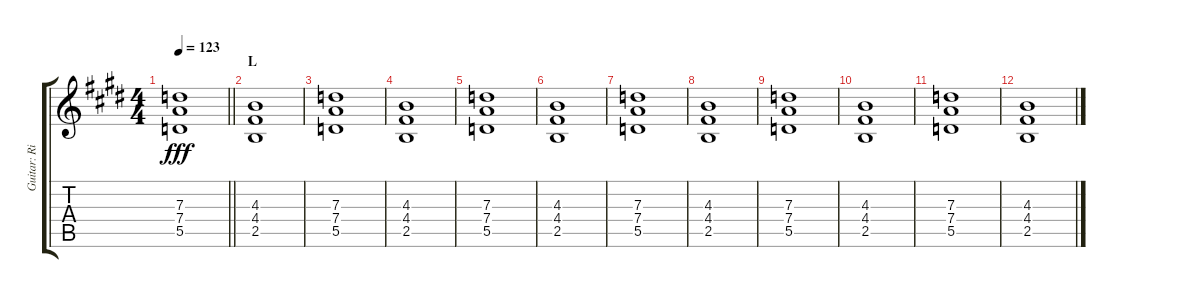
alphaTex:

\track ("Guitar: Rik" "Guitar: Ri") {instrument acousticguitarsteel}
\staff {score tabs}
\tuning (E4 B3 G3 D3 A2 E2) {hide}
\ts (4 4)
\tempo 123
\clef g2
\barLineRight lightlight
\ks e
(7.3 7.4 5.5).1{dy fff} |
\section ("" "L")
(4.3 4.4 2.5).1 |
(7.3 7.4 5.5).1 |
(4.3 4.4 2.5).1 |
(7.3 7.4 5.5).1 |
(4.3 4.4 2.5).1 |
(7.3 7.4 5.5).1 |
(4.3 4.4 2.5).1 |
(7.3 7.4 5.5).1 |
(4.3 4.4 2.5).1 |
(7.3 7.4 5.5).1 |
(4.3 4.4 2.5).1
